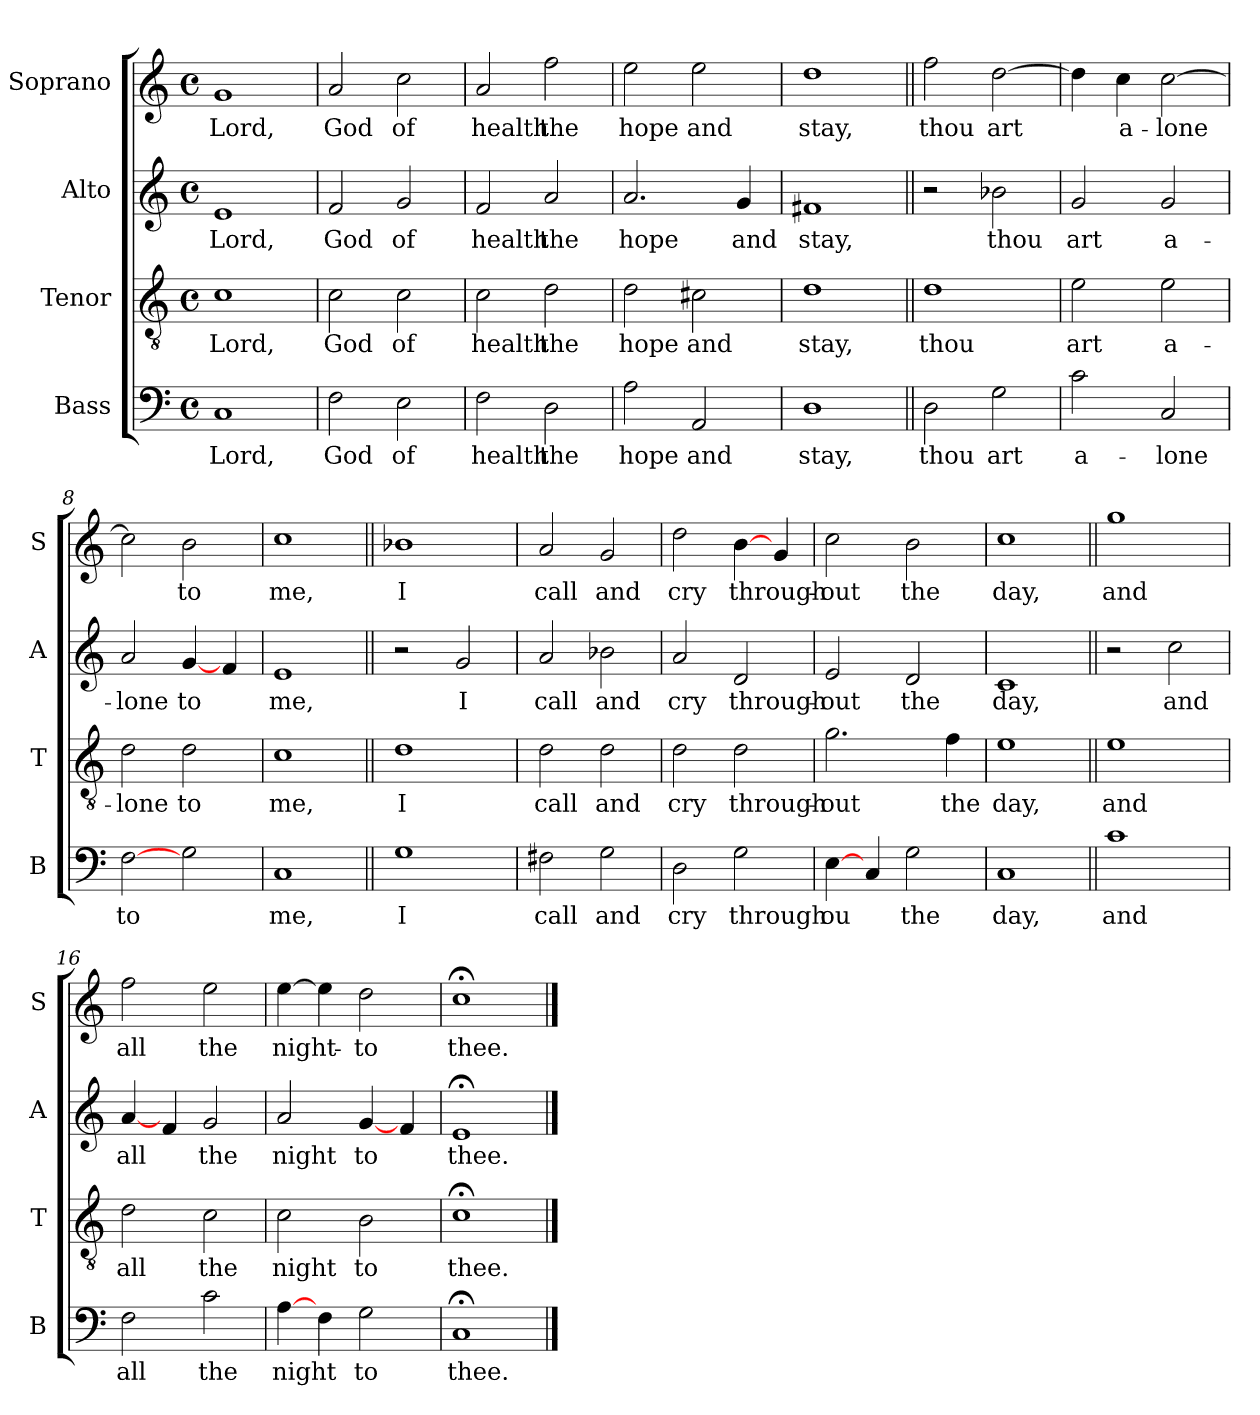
**kern	**text	**kern	**text	**kern	**text	**kern	**text
*part4	*part4	*part3	*part3	*part2	*part2	*part1	*part1
*staff4	*staff4	*staff3	*staff3	*staff2	*staff2	*staff1	*staff1
*I"Bass	*	*I"Tenor	*	*I"Alto	*	*I"Soprano	*
*I'B	*	*I'T	*	*I'A	*	*I'S	*
*clefF4	*	*clefGv2	*	*clefG2	*	*clefG2	*
*k[]	*	*k[]	*	*k[]	*	*k[]	*
*C:	*	*C:	*	*C:	*	*C:	*
*M4/4	*	*M4/4	*	*M4/4	*	*M4/4	*
*met(c)	*	*met(c)	*	*met(c)	*	*met(c)	*
=1	=1	=1	=1	=1	=1	=1	=1
!	!LO:LY:b	!	!LO:LY:b	!	!LO:LY:b	!	!LO:LY:b
1C	Lord,	1c	Lord,	1e	Lord,	1g	Lord,
=2	=2	=2	=2	=2	=2	=2	=2
!	!LO:LY:b	!	!LO:LY:b	!	!LO:LY:b	!	!LO:LY:b
2F\	God	2c\	God	2f/	God	2a/	God
!	!LO:LY:b	!	!LO:LY:b	!	!LO:LY:b	!	!LO:LY:b
2E\	of	2c\	of	2g/	of	2cc\	of
=3	=3	=3	=3	=3	=3	=3	=3
!	!LO:LY:b	!	!LO:LY:b	!	!LO:LY:b	!	!LO:LY:b
2F\	health	2c\	health	2f/	health	2a/	health
!	!LO:LY:b	!	!LO:LY:b	!	!LO:LY:b	!	!LO:LY:b
2D\	the	2d\	the	2a/	the	2ff\	the
=4	=4	=4	=4	=4	=4	=4	=4
!	!LO:LY:b	!	!LO:LY:b	!	!LO:LY:b	!	!LO:LY:b
2A\	hope	2d\	hope	2.a/	hope	2ee\	hope
!	!LO:LY:b	!	!LO:LY:b	!	!	!	!LO:LY:b
2AA/	and	2c#X\	and	.	.	2ee\	and
!	!	!	!	!	!LO:LY:b	!	!
.	.	.	.	4g/	and	.	.
=5	=5	=5	=5	=5	=5	=5	=5
!	!LO:LY:b	!	!LO:LY:b	!	!LO:LY:b	!	!LO:LY:b
1D	stay,	1d	stay,	1f#X	stay,	1dd	stay,
=6||	=6||	=6||	=6||	=6||	=6||	=6||	=6||
!	!LO:LY:b	!	!LO:LY:b	!	!	!	!LO:LY:b
2D\	thou	1d	thou	2r	.	2ff\	thou
!	!LO:LY:b	!	!	!	!LO:LY:b	!	!LO:LY:b
2G\	art	.	.	2b-X\	thou	[2dd\	art
!!LO:LB:g=z
=7	=7	=7	=7	=7	=7	=7	=7
!	!LO:LY:b	!	!LO:LY:b	!	!LO:LY:b	!	!
2c\	a-	2e\	art	2g/	art	4dd\]	.
!	!	!	!	!	!	!	!LO:LY:b
.	.	.	.	.	.	4cc\	a-
!	!LO:LY:b	!	!LO:LY:b	!	!LO:LY:b	!	!LO:LY:b
2C/	-lone	2e\	a-	2g/	a-	[2cc\	-lone
=8	=8	=8	=8	=8	=8	=8	=8
!	!LO:LY:b	!	!LO:LY:b	!	!LO:LY:b	!	!
[2F\	to	2d\	-lone	2a/	-lone	2cc\]	.
!	!	!	!LO:LY:b	!	!LO:LY:b	!	!LO:LY:b
2G\	.	2d\	to	[4g/	to	2b\	to
.	.	.	.	4f/	.	.	.
=9	=9	=9	=9	=9	=9	=9	=9
!	!LO:LY:b	!	!LO:LY:b	!	!LO:LY:b	!	!LO:LY:b
1C	me,	1c	me,	1e	me,	1cc	me,
=10||	=10||	=10||	=10||	=10||	=10||	=10||	=10||
!	!LO:LY:b	!	!LO:LY:b	!	!	!	!LO:LY:b
1G	I	1d	I	2r	.	1b-X	I
!	!	!	!	!	!LO:LY:b	!	!
.	.	.	.	2g/	I	.	.
=11	=11	=11	=11	=11	=11	=11	=11
!	!LO:LY:b	!	!LO:LY:b	!	!LO:LY:b	!	!LO:LY:b
2F#X\	call	2d\	call	2a/	call	2a/	call
!	!LO:LY:b	!	!LO:LY:b	!	!LO:LY:b	!	!LO:LY:b
2G\	and	2d\	and	2b-X\	and	2g/	and
=12	=12	=12	=12	=12	=12	=12	=12
!	!LO:LY:b	!	!LO:LY:b	!	!LO:LY:b	!	!LO:LY:b
2D\	cry	2d\	cry	2a/	cry	2dd\	cry
!	!LO:LY:b	!	!LO:LY:b	!	!LO:LY:b	!	!LO:LY:b
2G\	through	2d\	through-	2d/	through-	[4b\	through-
.	.	.	.	.	.	4g/	.
!!LO:LB:g=z
=13	=13	=13	=13	=13	=13	=13	=13
!	!LO:LY:b	!	!LO:LY:b	!	!LO:LY:b	!	!LO:LY:b
[4E\	ou	2.g\	-out	2e/	-out	2cc\	-out
4C/	.	.	.	.	.	.	.
!	!LO:LY:b	!	!	!	!LO:LY:b	!	!LO:LY:b
2G\	the	.	.	2d/	the	2b\	the
!	!	!	!LO:LY:b	!	!	!	!
.	.	4f\	the	.	.	.	.
=14	=14	=14	=14	=14	=14	=14	=14
!	!LO:LY:b	!	!LO:LY:b	!	!LO:LY:b	!	!LO:LY:b
1C	day,	1e	day,	1c	day,	1cc	day,
=15||	=15||	=15||	=15||	=15||	=15||	=15||	=15||
!	!LO:LY:b	!	!LO:LY:b	!	!	!	!LO:LY:b
1c	and	1e	and	2r	.	1gg	and
!	!	!	!	!	!LO:LY:b	!	!
.	.	.	.	2cc\	and	.	.
=16	=16	=16	=16	=16	=16	=16	=16
!	!LO:LY:b	!	!LO:LY:b	!	!LO:LY:b	!	!LO:LY:b
2F\	all	2d\	all	[4a/	all	2ff\	all
.	.	.	.	4f/	.	.	.
!	!LO:LY:b	!	!LO:LY:b	!	!LO:LY:b	!	!LO:LY:b
2c\	the	2c\	the	2g/	the	2ee\	the
=17	=17	=17	=17	=17	=17	=17	=17
!	!LO:LY:b	!	!LO:LY:b	!	!LO:LY:b	!	!LO:LY:b
[4A\	night	2c\	night	2a/	night	[4ee\	night-
4F\	.	.	.	.	.	4ee\]	.
!	!LO:LY:b	!	!LO:LY:b	!	!LO:LY:b	!	!LO:LY:b
2G\	to	2B\	to	[4g/	to	2dd\	-to
.	.	.	.	4f/	.	.	.
=18	=18	=18	=18	=18	=18	=18	=18
!	!LO:LY:b	!	!LO:LY:b	!	!LO:LY:b	!	!LO:LY:b
1C;<	thee.	1c;<	thee.	1e;<	thee.	1cc;<	thee.
==	==	==	==	==	==	==	==
*-	*-	*-	*-	*-	*-	*-	*-
